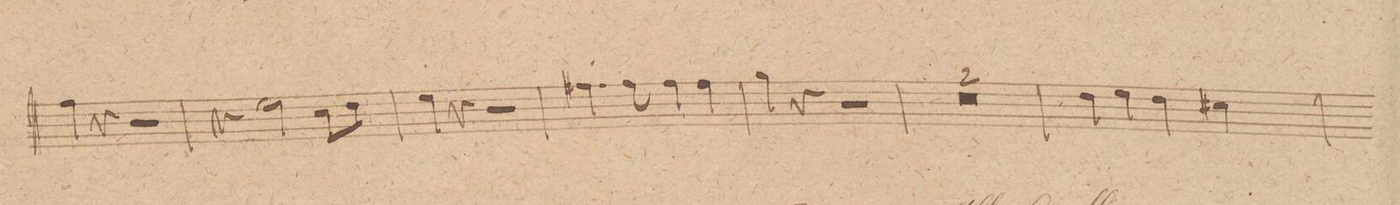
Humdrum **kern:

**kern	**dynam
*I"Clarnetto. 1mo in A.	*
*clefG2	*
*k[f#c#g#]	*
*met(c)	*
*M4/4	*
4dd\	.
4r	.
2r	.
=166	=166
4r	.
2cc#\	.
8a\L	.
8b\J	.
=167	=167
4cc#\	.
4r	.
2r	.
=168	=168
4.dd#X\	.
8dd#\	.
4dd#\	.
4dd#\	.
=169	=169
4ee\	.
4r	.
2r	.
=170	=170
0r	.
=171	=171
=172	=172
4b\	.
4cc#\	.
4b\	.
4a#X\	.
=173	=173
*-	*-
